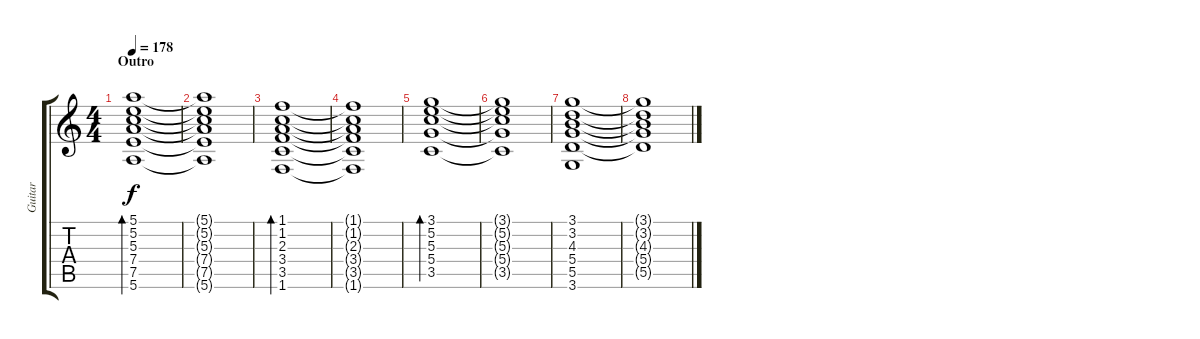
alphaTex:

\track ("Guitar" "Guitar") {instrument distortionguitar}
\staff {score tabs}
\tuning (E4 B3 G3 D3 A2 E2) {hide}
\ts (4 4)
\section ("" "Outro")
\tempo 178
\clef g2
\ks c
(5.1 5.2 5.3 7.4 7.5 5.6).1{bd 480 dy f volume 7 instrument electricguitarclean} |
(5.1{t} 5.2{t} 5.3{t} 7.4{t} 7.5{t} 5.6{t}).1 |
(1.1 1.2 2.3 3.4 3.5 1.6).1{bd 480} |
(1.1{t} 1.2{t} 2.3{t} 3.4{t} 3.5{t} 1.6{t}).1 |
(3.1 5.2 5.3 5.4 3.5).1{bd 480} |
(3.1{t} 5.2{t} 5.3{t} 5.4{t} 3.5{t}).1 |
(3.1 3.2 4.3 5.4 5.5 3.6).1 |
(3.1{t} 3.2{t} 4.3{t} 5.4{t} 5.5{t}).1
